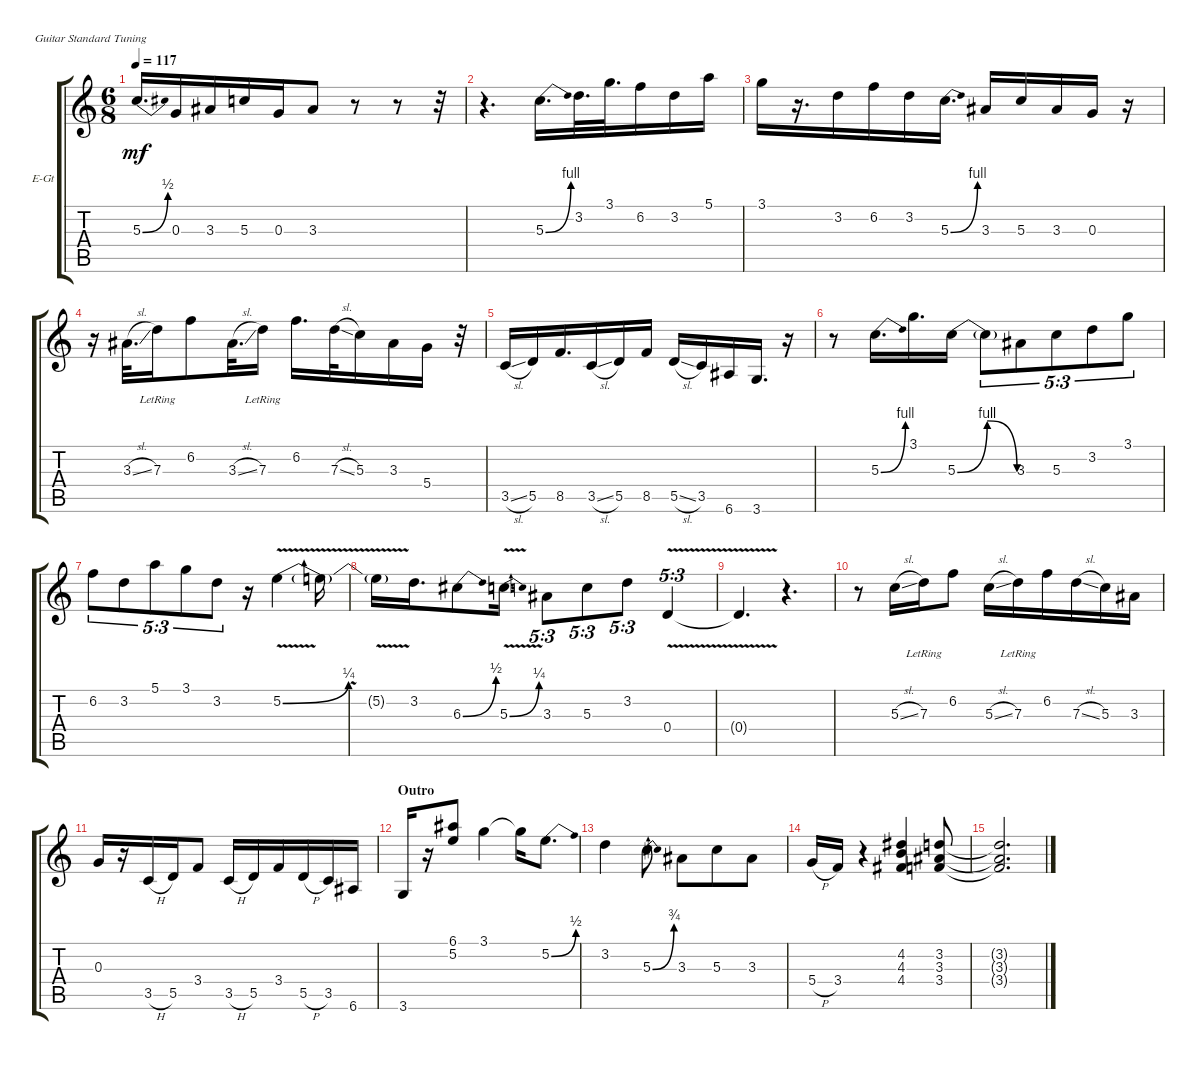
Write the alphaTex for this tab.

\defaultSystemsLayout 4
\bracketExtendMode groupsimilarinstruments
\firstSystemTrackNameOrientation horizontal
\otherSystemsTrackNameOrientation horizontal
\track ("Electric Guitar" "E-Gt") {instrument electricguitarclean}
\staff {score tabs}
\tuning (E4 B3 G3 D3 A2 E2)
\ts (6 8)
\tempo 117
\clef g2
\ks c
5.3{be (bend 0 0 15 2)}.16{d dy mf} 0.3.16 3.3.16 5.3.16 0.3.16 3.3.8 r.8 r.8 r.32 |
r.4{d} 5.3{be (bend 0 0 15 4)}.16{d} 3.2.32{d} 3.1.32{d} 6.2.16 3.2.16 5.1.16 |
3.1.16 r.16{d} 3.2.16 6.2.16 3.2.16 5.3{be (bend 0 0 15 4)}.16{d} 3.3.16 5.3.16 3.3.16 0.3.16 r.16 |
r.16 3.3{sl}.32{d} 7.3{lr}.16 6.2.8 3.3{sl}.32{d} 7.3{lr}.16 6.2.16{d} 7.3{sl}.32 5.3.16 3.3.16 5.4.16 r.32 |
3.5{sl}.16 5.5.16 8.5.16{d} 3.5{sl}.16 5.5.16 8.5.16 5.5{sl}.16 3.5.16 6.6.16 3.6.16{d} r.16 |
r.8 5.3{be (bend 0 0 15 4)}.16{d} 3.1.16{d} 5.3{be (bendrelease 0 0 10.2 4 21 4 34.199999999999996 0)}.16 5.3{t}.8{tu (5 3)} 3.3.8{tu (5 3)} 5.3.8{tu (5 3)} 3.2.8{tu (5 3)} 3.1.8{tu (5 3)} |
6.2.8{tu (5 3)} 3.2.8{tu (5 3)} 5.1.8{tu (5 3)} 3.1.8{tu (5 3)} 3.2.8{tu (5 3)} r.16 5.2{be (bend 0 0 22.8 1) v}.4 5.2{v t}.16 |
5.2{v t}.16 3.2.16{d} 6.3{be (bend 0 0 17.4 2)}.8 5.3{be (bend 0 0 15 1) v}.16{d} 3.3.8{tu (5 3)} 5.3.8{tu (5 3)} 3.2.8{tu (5 3)} 0.4{v}.4{tu (5 3)} |
0.4{v t}.4{d} r.4{d} |
r.8 5.3{sl}.16 7.3{lr}.16 6.2.8 5.3{sl}.16 7.3{lr}.16 6.2.16 7.3{sl}.16 5.3.16 3.3.16 |
0.3.16 r.16 3.5{h}.16 5.5.16 3.4.8 3.5{h}.16 5.5.16 3.4.16 5.5{h}.16 3.5.16 6.6.16 |
\section ("" "Outro")
3.6.16 r.16 (5.2 6.1).8 3.1.4 3.1{t}.16 5.2{be (bend 0 0 16.8 2)}.8{d} |
3.2.4 5.3{be (bend 0 0 15.6 3)}.8 3.3.8 5.3.8 3.3.8 |
5.4{h}.16 3.4.16 r.4 (4.4 4.3 4.2).4 (3.4 3.3 3.2).8 |
(3.4{t} 3.3{t} 3.2{t}).2{d}
